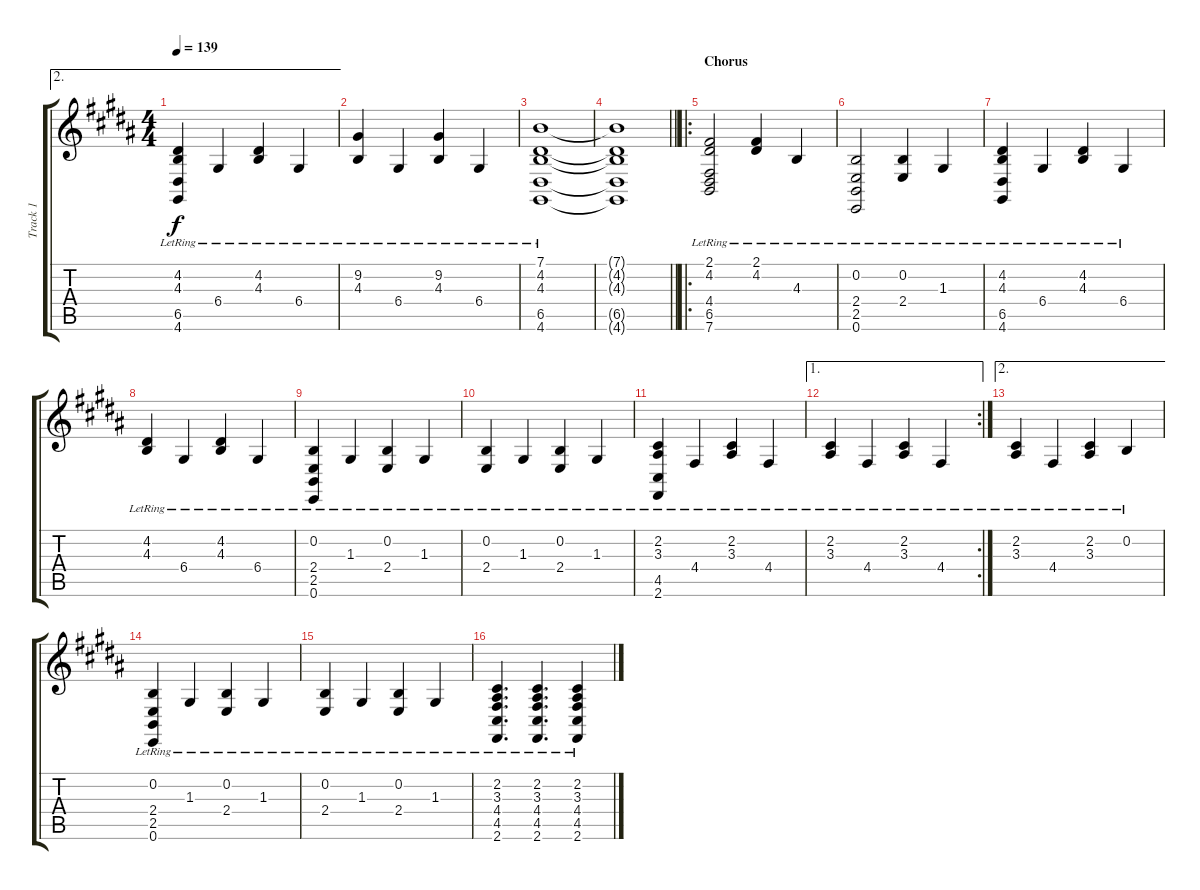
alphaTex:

\track ("Track 1" "Track 1") {instrument acousticgrandpiano}
\staff {score tabs}
\tuning (E4 B3 G3 D3 A2 E2) {hide}
\ae 2
\ts (4 4)
\tempo 139
\clef g2
\ks b
(4.2{lr} 4.3{lr} 6.5{lr} 4.6{lr}).4{dy f} 6.4{lr}.4 (4.2 4.3{lr}).4 6.4{lr}.4 |
(9.2{lr} 4.3{lr}).4 6.4{lr}.4 (9.2{lr} 4.3{lr}).4 6.4{lr}.4 |
(7.1{lr} 4.2{lr} 4.3{lr} 6.5{lr} 4.6{lr}).1 |
\barLineRight lightlight
(7.1{t} 4.2{t} 4.3{t} 6.5{t} 4.6{t}).1 |
\ro
\section ("" "Chorus")
(2.1{lr} 4.2{lr} 4.4{lr} 6.5{lr} 7.6{lr}).2 (2.1{lr} 4.2{lr}).4 4.3{lr}.4 |
(0.2{lr} 2.4{lr} 2.5{lr} 0.6{lr}).2 (0.2{lr} 2.4{lr}).4 1.3{lr}.4 |
(4.2{lr} 4.3{lr} 6.5{lr} 4.6{lr}).4 6.4{lr}.4 (4.2{lr} 4.3{lr}).4 6.4{lr}.4 |
(4.2{lr} 4.3{lr}).4 6.4{lr}.4 (4.2{lr} 4.3{lr}).4 6.4{lr}.4 |
(0.2{lr} 2.4{lr} 2.5{lr} 0.6{lr}).4 1.3{lr}.4 (0.2{lr} 2.4{lr}).4 1.3{lr}.4 |
(0.2{lr} 2.4{lr}).4 1.3{lr}.4 (0.2{lr} 2.4{lr}).4 1.3{lr}.4 |
(2.2{lr} 3.3{lr} 4.5{lr} 2.6{lr}).4 4.4{lr}.4 (2.2{lr} 3.3{lr}).4 4.4{lr}.4 |
\ae 1
\rc 2
(2.2{lr} 3.3{lr}).4 4.4{lr}.4 (2.2{lr} 3.3{lr}).4 4.4{lr}.4 |
\ae 2
(2.2{lr} 3.3{lr}).4 4.4{lr}.4 (2.2{lr} 3.3{lr}).4 0.2{lr}.4 |
(0.2{lr} 2.4{lr} 2.5{lr} 0.6{lr}).4 1.3{lr}.4 (0.2{lr} 2.4{lr}).4 1.3{lr}.4 |
(0.2{lr} 2.4{lr}).4 1.3{lr}.4 (0.2{lr} 2.4{lr}).4 1.3{lr}.4 |
(2.2{lr} 3.3{lr} 4.4{lr} 4.5{lr} 2.6{lr}).4{d} (2.2{lr} 3.3{lr} 4.4{lr} 4.5{lr} 2.6{lr}).4{d} (2.2{lr} 3.3{lr} 4.4{lr} 4.5{lr} 2.6{lr}).4
